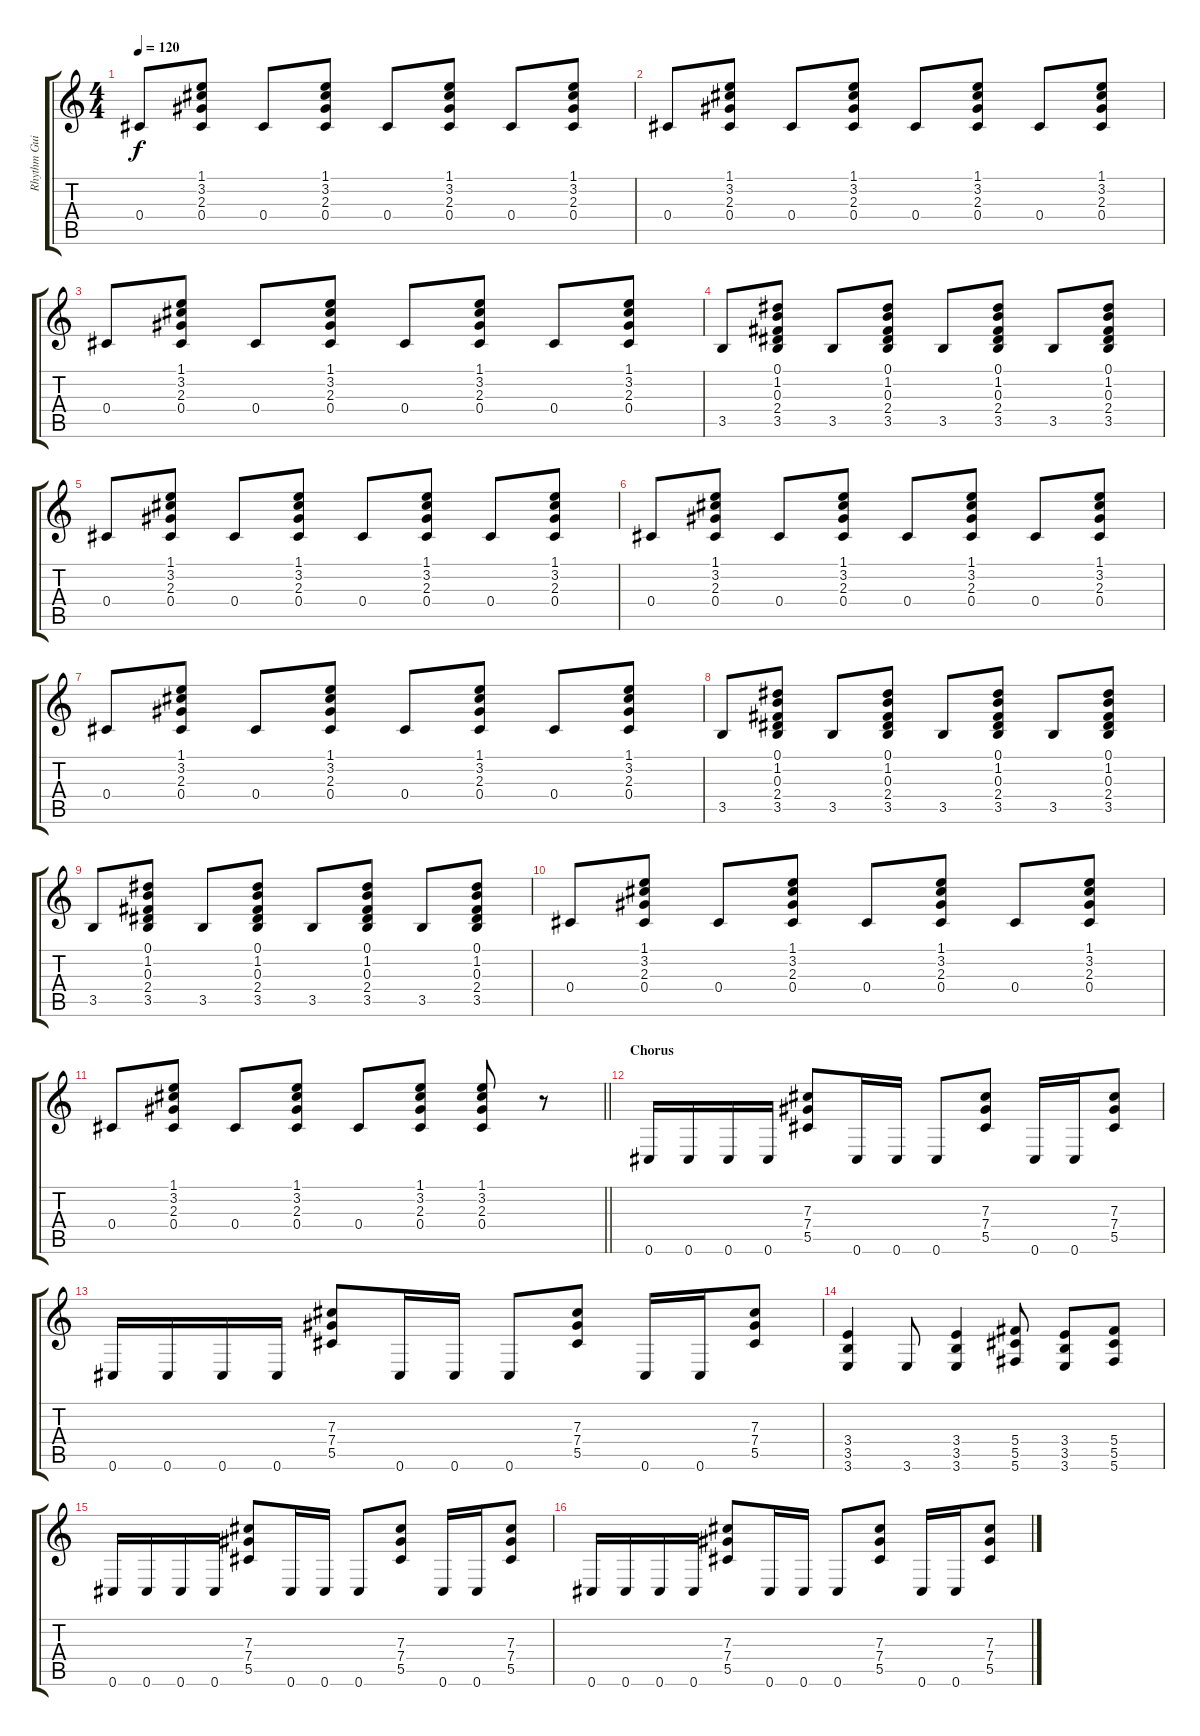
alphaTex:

\track ("Rhythm Guitar" "Rhythm Gui") {instrument acousticguitarsteel}
\staff {score tabs}
\tuning (Eb4 Bb3 Gb3 Db3 Ab2 Db2) {hide}
\ts (4 4)
\tempo 120
\clef g2
\ks c
0.4.8{dy f} (1.1 3.2 2.3 0.4).8 0.4.8 (1.1 3.2 2.3 0.4).8 0.4.8 (1.1 3.2 2.3 0.4).8 0.4.8 (1.1 3.2 2.3 0.4).8 |
0.4.8 (1.1 3.2 2.3 0.4).8 0.4.8 (1.1 3.2 2.3 0.4).8 0.4.8 (1.1 3.2 2.3 0.4).8 0.4.8 (1.1 3.2 2.3 0.4).8 |
0.4.8 (1.1 3.2 2.3 0.4).8 0.4.8 (1.1 3.2 2.3 0.4).8 0.4.8 (1.1 3.2 2.3 0.4).8 0.4.8 (1.1 3.2 2.3 0.4).8 |
3.5.8 (0.1 1.2 0.3 2.4 3.5).8 3.5.8 (0.1 1.2 0.3 2.4 3.5).8 3.5.8 (0.1 1.2 0.3 2.4 3.5).8 3.5.8 (0.1 1.2 0.3 2.4 3.5).8 |
0.4.8 (1.1 3.2 2.3 0.4).8 0.4.8 (1.1 3.2 2.3 0.4).8 0.4.8 (1.1 3.2 2.3 0.4).8 0.4.8 (1.1 3.2 2.3 0.4).8 |
0.4.8 (1.1 3.2 2.3 0.4).8 0.4.8 (1.1 3.2 2.3 0.4).8 0.4.8 (1.1 3.2 2.3 0.4).8 0.4.8 (1.1 3.2 2.3 0.4).8 |
0.4.8 (1.1 3.2 2.3 0.4).8 0.4.8 (1.1 3.2 2.3 0.4).8 0.4.8 (1.1 3.2 2.3 0.4).8 0.4.8 (1.1 3.2 2.3 0.4).8 |
3.5.8 (0.1 1.2 0.3 2.4 3.5).8 3.5.8 (0.1 1.2 0.3 2.4 3.5).8 3.5.8 (0.1 1.2 0.3 2.4 3.5).8 3.5.8 (0.1 1.2 0.3 2.4 3.5).8 |
3.5.8 (0.1 1.2 0.3 2.4 3.5).8 3.5.8 (0.1 1.2 0.3 2.4 3.5).8 3.5.8 (0.1 1.2 0.3 2.4 3.5).8 3.5.8 (0.1 1.2 0.3 2.4 3.5).8 |
0.4.8 (1.1 3.2 2.3 0.4).8 0.4.8 (1.1 3.2 2.3 0.4).8 0.4.8 (1.1 3.2 2.3 0.4).8 0.4.8 (1.1 3.2 2.3 0.4).8 |
\barLineRight lightlight
0.4.8 (1.1 3.2 2.3 0.4).8 0.4.8 (1.1 3.2 2.3 0.4).8 0.4.8 (1.1 3.2 2.3 0.4).8 (1.1 3.2 2.3 0.4).8 r.8 |
\section ("" "Chorus")
0.6.16{volume 16 instrument distortionguitar} 0.6.16 0.6.16 0.6.16 (7.3 7.4 5.5).8 0.6.16 0.6.16 0.6.8 (7.3 7.4 5.5).8 0.6.16 0.6.16 (7.3 7.4 5.5).8 |
0.6.16 0.6.16 0.6.16 0.6.16 (7.3 7.4 5.5).8 0.6.16 0.6.16 0.6.8 (7.3 7.4 5.5).8 0.6.16 0.6.16 (7.3 7.4 5.5).8 |
(3.4 3.5 3.6).4 3.6.8 (3.4 3.5 3.6).4 (5.4 5.5 5.6).8 (3.4 3.5 3.6).8 (5.4 5.5 5.6).8 |
0.6.16 0.6.16 0.6.16 0.6.16 (7.3 7.4 5.5).8 0.6.16 0.6.16 0.6.8 (7.3 7.4 5.5).8 0.6.16 0.6.16 (7.3 7.4 5.5).8 |
0.6.16 0.6.16 0.6.16 0.6.16 (7.3 7.4 5.5).8 0.6.16 0.6.16 0.6.8 (7.3 7.4 5.5).8 0.6.16 0.6.16 (7.3 7.4 5.5).8
